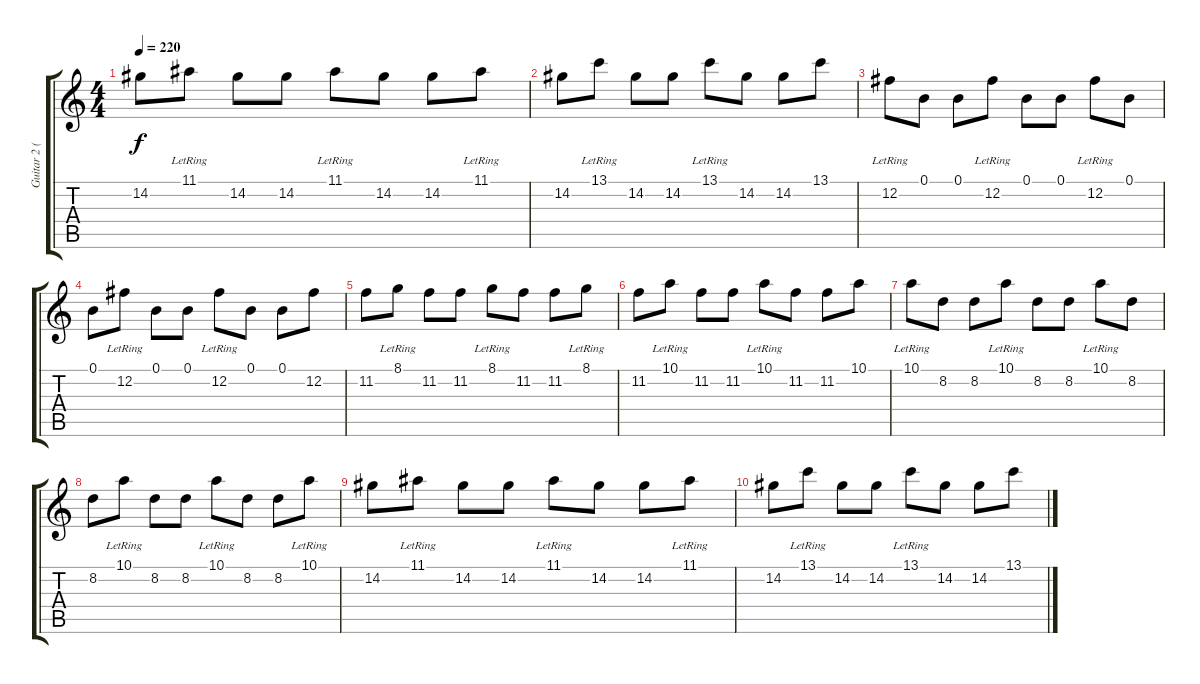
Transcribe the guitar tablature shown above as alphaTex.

\track ("Guitar 2 (Peter Goemaere)" "Guitar 2 (") {instrument distortionguitar}
\staff {score tabs}
\tuning (B3 Gb3 D3 A2 E2 B1) {hide}
\ts (4 4)
\tempo 220
\clef g2
\ks c
14.2.8{dy f} 11.1{lr}.8 14.2.8 14.2.8 11.1{lr}.8 14.2.8 14.2.8 11.1{lr}.8 |
14.2.8 13.1{lr}.8 14.2.8 14.2.8 13.1{lr}.8 14.2.8 14.2.8 13.1.8 |
12.2{lr}.8 0.1.8 0.1.8 12.2{lr}.8 0.1.8 0.1.8 12.2{lr}.8 0.1.8 |
0.1.8 12.2{lr}.8 0.1.8 0.1.8 12.2{lr}.8 0.1.8 0.1.8 12.2.8 |
11.2.8 8.1{lr}.8 11.2.8 11.2.8 8.1{lr}.8 11.2.8 11.2.8 8.1{lr}.8 |
11.2.8 10.1{lr}.8 11.2.8 11.2.8 10.1{lr}.8 11.2.8 11.2.8 10.1.8 |
10.1{lr}.8 8.2.8 8.2.8 10.1{lr}.8 8.2.8 8.2.8 10.1{lr}.8 8.2.8 |
8.2.8 10.1{lr}.8 8.2.8 8.2.8 10.1{lr}.8 8.2.8 8.2.8 10.1{lr}.8 |
14.2.8 11.1{lr}.8 14.2.8 14.2.8 11.1{lr}.8 14.2.8 14.2.8 11.1{lr}.8 |
14.2.8 13.1{lr}.8 14.2.8 14.2.8 13.1{lr}.8 14.2.8 14.2.8 13.1.8
